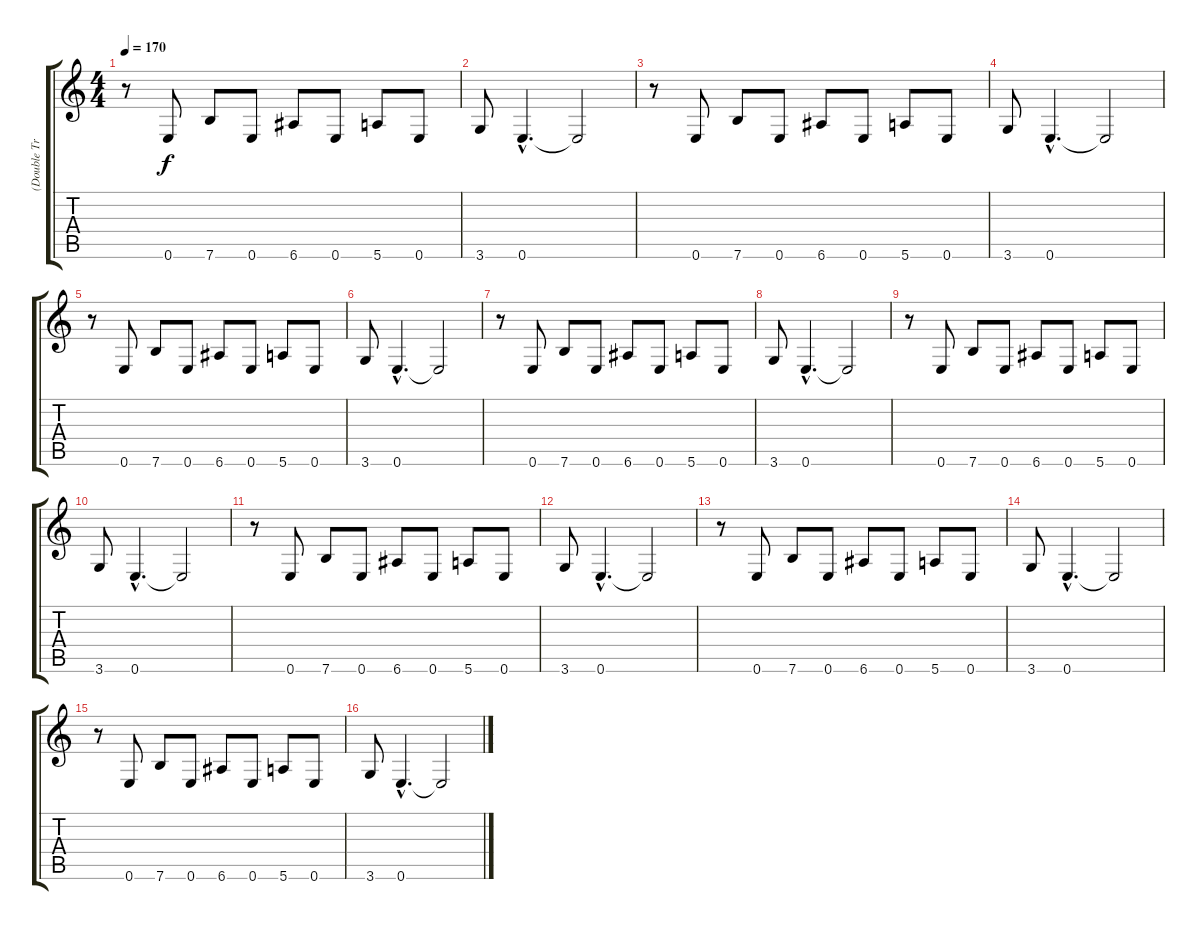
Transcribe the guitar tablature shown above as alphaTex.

\track ("(Double Track)" "(Double Tr") {instrument distortionguitar}
\staff {score tabs}
\tuning (E4 B3 G3 D3 A2 E2) {hide}
\ts (4 4)
\tempo 170
\clef g2
\ks c
r.8{dy f} 0.6.8 7.6.8 0.6.8 6.6.8 0.6.8 5.6.8 0.6.8 |
3.6.8 0.6{hac}.4{d} 0.6{t}.2 |
r.8 0.6.8 7.6.8 0.6.8 6.6.8 0.6.8 5.6.8 0.6.8 |
3.6.8 0.6{hac}.4{d} 0.6{t}.2 |
r.8 0.6.8 7.6.8 0.6.8 6.6.8 0.6.8 5.6.8 0.6.8 |
3.6.8 0.6{hac}.4{d} 0.6{t}.2 |
r.8 0.6.8 7.6.8 0.6.8 6.6.8 0.6.8 5.6.8 0.6.8 |
3.6.8 0.6{hac}.4{d} 0.6{t}.2 |
r.8 0.6.8 7.6.8 0.6.8 6.6.8 0.6.8 5.6.8 0.6.8 |
3.6.8 0.6{hac}.4{d} 0.6{t}.2 |
r.8 0.6.8 7.6.8 0.6.8 6.6.8 0.6.8 5.6.8 0.6.8 |
3.6.8 0.6{hac}.4{d} 0.6{t}.2 |
r.8 0.6.8 7.6.8 0.6.8 6.6.8 0.6.8 5.6.8 0.6.8 |
3.6.8{volume 12} 0.6{hac}.4{d} 0.6{t}.2 |
r.8 0.6.8 7.6.8 0.6.8 6.6.8 0.6.8 5.6.8 0.6.8 |
3.6.8{volume 8} 0.6{hac}.4{d} 0.6{t}.2
